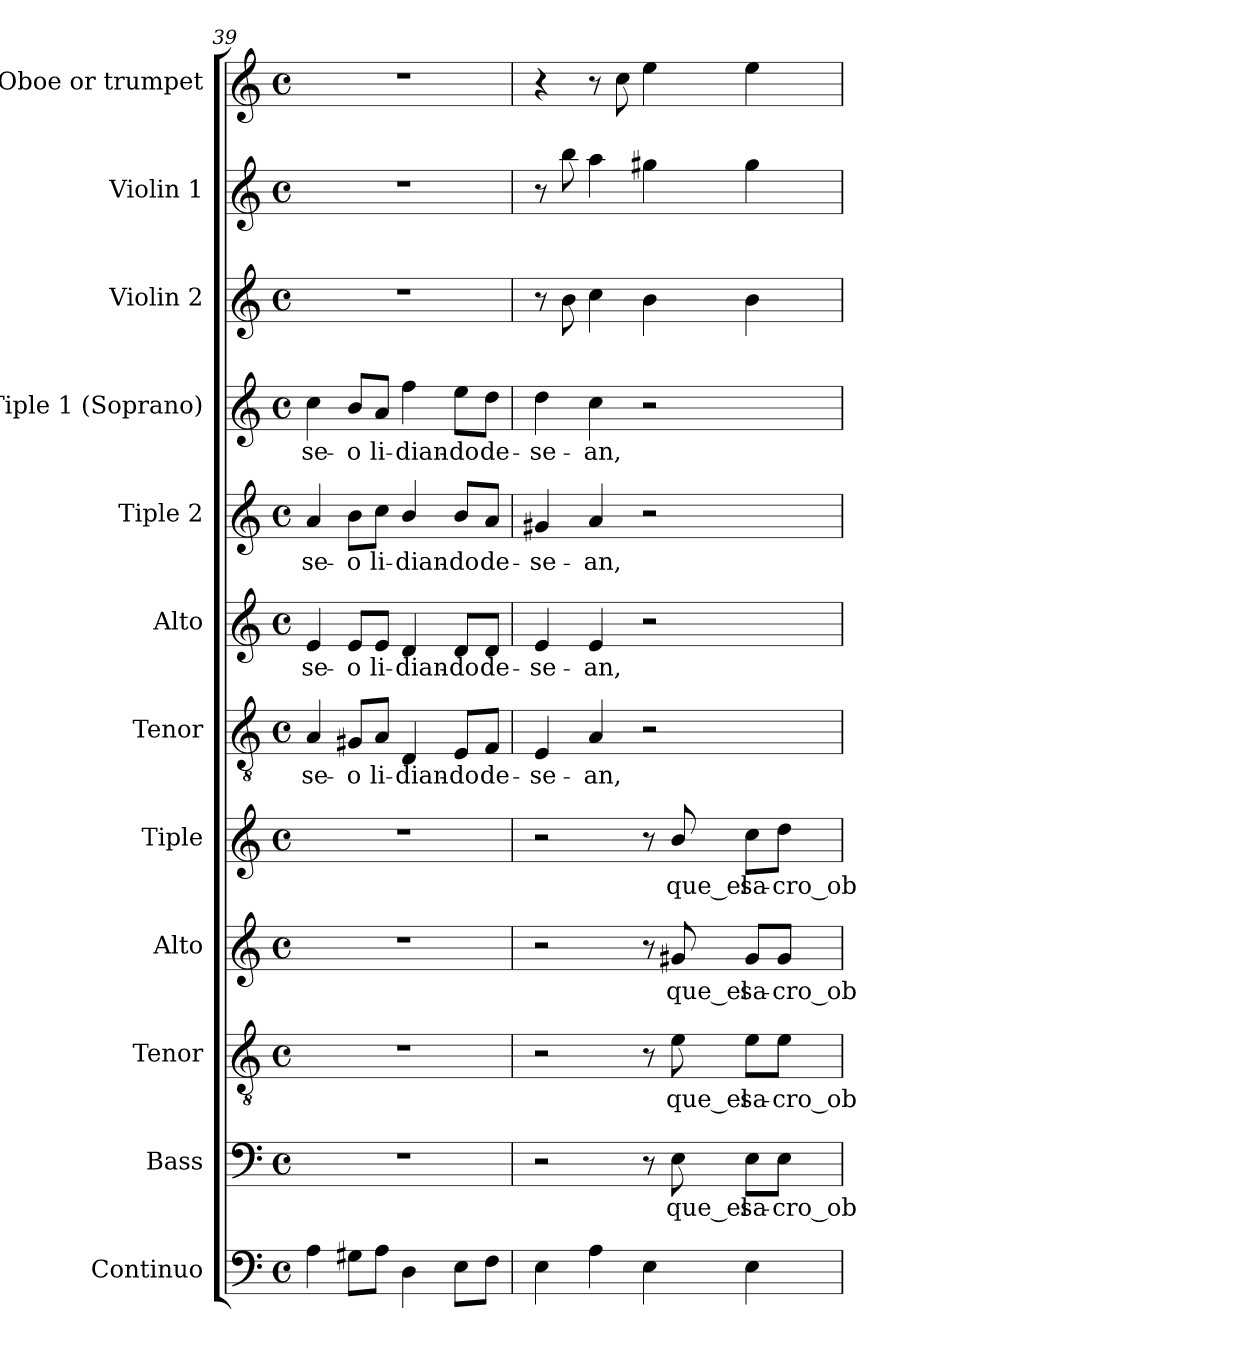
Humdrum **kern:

**kern	**kern	**text	**kern	**text	**kern	**text	**kern	**text	**kern	**text	**kern	**text	**kern	**text	**kern	**text	**kern	**kern	**kern
*part12	*part11	*part11	*part10	*part10	*part9	*part9	*part8	*part8	*part7	*part7	*part6	*part6	*part5	*part5	*part4	*part4	*part3	*part2	*part1
*staff12	*staff11	*staff11	*staff10	*staff10	*staff9	*staff9	*staff8	*staff8	*staff7	*staff7	*staff6	*staff6	*staff5	*staff5	*staff4	*staff4	*staff3	*staff2	*staff1
*I"Continuo	*I"Bass	*	*I"Tenor	*	*I"Alto	*	*I"Tiple	*	*I"Tenor	*	*I"Alto	*	*I"Tiple 2	*	*I"Tiple 1 (Soprano)	*	*I"Violin 2	*I"Violin 1	*I"Oboe or trumpet
*	*I'B.	*	*I'T.	*	*I'A.	*	*	*	*I'T.	*	*I'A.	*	*	*	*I'S1.	*	*I'Vln. 2	*I'Vln. 1	*I'Ob.
*clefF4	*clefF4	*	*clefGv2	*	*clefG2	*	*clefG2	*	*clefGv2	*	*clefG2	*	*clefG2	*	*clefG2	*	*clefG2	*clefG2	*clefG2
*	*	*	*ITrd7c12	*	*	*	*	*	*ITrd7c12	*	*	*	*	*	*	*	*	*	*
*k[]	*k[]	*	*k[]	*	*k[]	*	*k[]	*	*k[]	*	*k[]	*	*k[]	*	*k[]	*	*k[]	*k[]	*k[]
*C:	*C:	*	*C:	*	*C:	*	*C:	*	*C:	*	*C:	*	*C:	*	*C:	*	*C:	*C:	*C:
*M4/4	*M4/4	*	*M4/4	*	*M4/4	*	*M4/4	*	*M4/4	*	*M4/4	*	*M4/4	*	*M4/4	*	*M4/4	*M4/4	*M4/4
*met(c)	*met(c)	*	*met(c)	*	*met(c)	*	*met(c)	*	*met(c)	*	*met(c)	*	*met(c)	*	*met(c)	*	*met(c)	*met(c)	*met(c)
=39	=39	=39	=39	=39	=39	=39	=39	=39	=39	=39	=39	=39	=39	=39	=39	=39	=39	=39	=39
!	!	!	!	!	!	!	!	!	!	!LO:LY:b:color=#000000	!	!	!	!	!	!	!	!	!
!	!	!	!	!	!	!	!	!	!	!	!	!LO:LY:b:color=#000000	!	!	!	!	!	!	!
!	!	!	!	!	!	!	!	!	!	!	!	!	!	!LO:LY:b:color=#000000	!	!	!	!	!
!	!	!	!	!	!	!	!	!	!	!	!	!	!	!	!	!LO:LY:b:color=#000000	!	!	!
4Ai\	1r	.	1r	.	1r	.	1r	.	4AAi/	-se-	4ei/	-se-	4ai/	-se-	4cci\	-se-	1r	1r	1r
!	!	!	!	!	!	!	!	!	!	!LO:LY:b:color=#000000	!	!	!	!	!	!	!	!	!
!	!	!	!	!	!	!	!	!	!	!	!	!LO:LY:b:color=#000000	!	!	!	!	!	!	!
!	!	!	!	!	!	!	!	!	!	!	!	!	!	!LO:LY:b:color=#000000	!	!	!	!	!
!	!	!	!	!	!	!	!	!	!	!	!	!	!	!	!	!LO:LY:b:color=#000000	!	!	!
8G#Xi\L	.	.	.	.	.	.	.	.	8GG#Xi/L	-o	8ei/L	-o	8bi\L	-o	8bi/L	-o	.	.	.
!	!	!	!	!	!	!	!	!	!	!LO:LY:b:color=#000000	!	!	!	!	!	!	!	!	!
!	!	!	!	!	!	!	!	!	!	!	!	!LO:LY:b:color=#000000	!	!	!	!	!	!	!
!	!	!	!	!	!	!	!	!	!	!	!	!	!	!LO:LY:b:color=#000000	!	!	!	!	!
!	!	!	!	!	!	!	!	!	!	!	!	!	!	!	!	!LO:LY:b:color=#000000	!	!	!
8Ai\J	.	.	.	.	.	.	.	.	8AAi/J	li-	8ei/J	li-	8cci\J	li-	8ai/J	li-	.	.	.
!	!	!	!	!	!	!	!	!	!	!LO:LY:b:color=#000000	!	!	!	!	!	!	!	!	!
!	!	!	!	!	!	!	!	!	!	!	!	!LO:LY:b:color=#000000	!	!	!	!	!	!	!
!	!	!	!	!	!	!	!	!	!	!	!	!	!	!LO:LY:b:color=#000000	!	!	!	!	!
!	!	!	!	!	!	!	!	!	!	!	!	!	!	!	!	!LO:LY:b:color=#000000	!	!	!
4Di\	.	.	.	.	.	.	.	.	4DDi/	-dian-	4di/	-dian-	4bi/	-dian-	4ffi\	-dian-	.	.	.
!	!	!	!	!	!	!	!	!	!	!LO:LY:b:color=#000000	!	!	!	!	!	!	!	!	!
!	!	!	!	!	!	!	!	!	!	!	!	!LO:LY:b:color=#000000	!	!	!	!	!	!	!
!	!	!	!	!	!	!	!	!	!	!	!	!	!	!LO:LY:b:color=#000000	!	!	!	!	!
!	!	!	!	!	!	!	!	!	!	!	!	!	!	!	!	!LO:LY:b:color=#000000	!	!	!
8Ei\L	.	.	.	.	.	.	.	.	8EEi/L	-do	8di/L	-do	8bi/L	-do	8eei\L	-do	.	.	.
!	!	!	!	!	!	!	!	!	!	!LO:LY:b:color=#000000	!	!	!	!	!	!	!	!	!
!	!	!	!	!	!	!	!	!	!	!	!	!LO:LY:b:color=#000000	!	!	!	!	!	!	!
!	!	!	!	!	!	!	!	!	!	!	!	!	!	!LO:LY:b:color=#000000	!	!	!	!	!
!	!	!	!	!	!	!	!	!	!	!	!	!	!	!	!	!LO:LY:b:color=#000000	!	!	!
8Fi\J	.	.	.	.	.	.	.	.	8FFi/J	de-	8di/J	de-	8ai/J	de-	8ddi\J	de-	.	.	.
!!LO:PB:g=z
=40	=40	=40	=40	=40	=40	=40	=40	=40	=40	=40	=40	=40	=40	=40	=40	=40	=40	=40	=40
!	!	!	!	!	!	!	!	!	!	!LO:LY:b:color=#000000	!	!	!	!	!	!	!	!	!
!	!	!	!	!	!	!	!	!	!	!	!	!LO:LY:b:color=#000000	!	!	!	!	!	!	!
!	!	!	!	!	!	!	!	!	!	!	!	!	!	!LO:LY:b:color=#000000	!	!	!	!	!
!	!	!	!	!	!	!	!	!	!	!	!	!	!	!	!	!LO:LY:b:color=#000000	!	!	!
4Ei\	2r	.	2r	.	2r	.	2r	.	4EEi/	-se-	4ei/	-se-	4g#Xi/	-se-	4ddi\	-se-	8r	8r	4r
.	.	.	.	.	.	.	.	.	.	.	.	.	.	.	.	.	8bi\	8bbi\	.
!	!	!	!	!	!	!	!	!	!	!LO:LY:b:color=#000000	!	!	!	!	!	!	!	!	!
!	!	!	!	!	!	!	!	!	!	!	!	!LO:LY:b:color=#000000	!	!	!	!	!	!	!
!	!	!	!	!	!	!	!	!	!	!	!	!	!	!LO:LY:b:color=#000000	!	!	!	!	!
!	!	!	!	!	!	!	!	!	!	!	!	!	!	!	!	!LO:LY:b:color=#000000	!	!	!
4Ai\	.	.	.	.	.	.	.	.	4AAi/	-an,	4ei/	-an,	4ai/	-an,	4cci\	-an,	4cci\	4aai\	8r
.	.	.	.	.	.	.	.	.	.	.	.	.	.	.	.	.	.	.	8cci\
4Ei\	8r	.	8r	.	8r	.	8r	.	2r	.	2r	.	2r	.	2r	.	4bi\	4gg#Xi\	4eei\
!	!	!LO:LY:b:color=#000000	!	!	!	!	!	!	!	!	!	!	!	!	!	!	!	!	!
!	!	!	!	!LO:LY:b:color=#000000	!	!	!	!	!	!	!	!	!	!	!	!	!	!	!
!	!	!	!	!	!	!LO:LY:b:color=#000000	!	!	!	!	!	!	!	!	!	!	!	!	!
!	!	!	!	!	!	!	!	!LO:LY:b:color=#000000	!	!	!	!	!	!	!	!	!	!	!
.	8Ei\	que_el	8Ei\	que_el	8g#Xi/	que_el	8bi/	que_el	.	.	.	.	.	.	.	.	.	.	.
!	!	!LO:LY:b:color=#000000	!	!	!	!	!	!	!	!	!	!	!	!	!	!	!	!	!
!	!	!	!	!LO:LY:b:color=#000000	!	!	!	!	!	!	!	!	!	!	!	!	!	!	!
!	!	!	!	!	!	!LO:LY:b:color=#000000	!	!	!	!	!	!	!	!	!	!	!	!	!
!	!	!	!	!	!	!	!	!LO:LY:b:color=#000000	!	!	!	!	!	!	!	!	!	!	!
4Ei\	8Ei\L	sa-	8Ei\L	sa-	8g#i/L	sa-	8cci\L	sa-	.	.	.	.	.	.	.	.	4bi\	4gg#i\	4eei\
!	!	!LO:LY:b:color=#000000	!	!	!	!	!	!	!	!	!	!	!	!	!	!	!	!	!
!	!	!	!	!LO:LY:b:color=#000000	!	!	!	!	!	!	!	!	!	!	!	!	!	!	!
!	!	!	!	!	!	!LO:LY:b:color=#000000	!	!	!	!	!	!	!	!	!	!	!	!	!
!	!	!	!	!	!	!	!	!LO:LY:b:color=#000000	!	!	!	!	!	!	!	!	!	!	!
.	8Ei\J	-cro_ob-	8Ei\J	-cro_ob-	8g#i/J	-cro_ob-	8ddi\J	-cro_ob-	.	.	.	.	.	.	.	.	.	.	.
=	=	=	=	=	=	=	=	=	=	=	=	=	=	=	=	=	=	=	=
*-	*-	*-	*-	*-	*-	*-	*-	*-	*-	*-	*-	*-	*-	*-	*-	*-	*-	*-	*-
